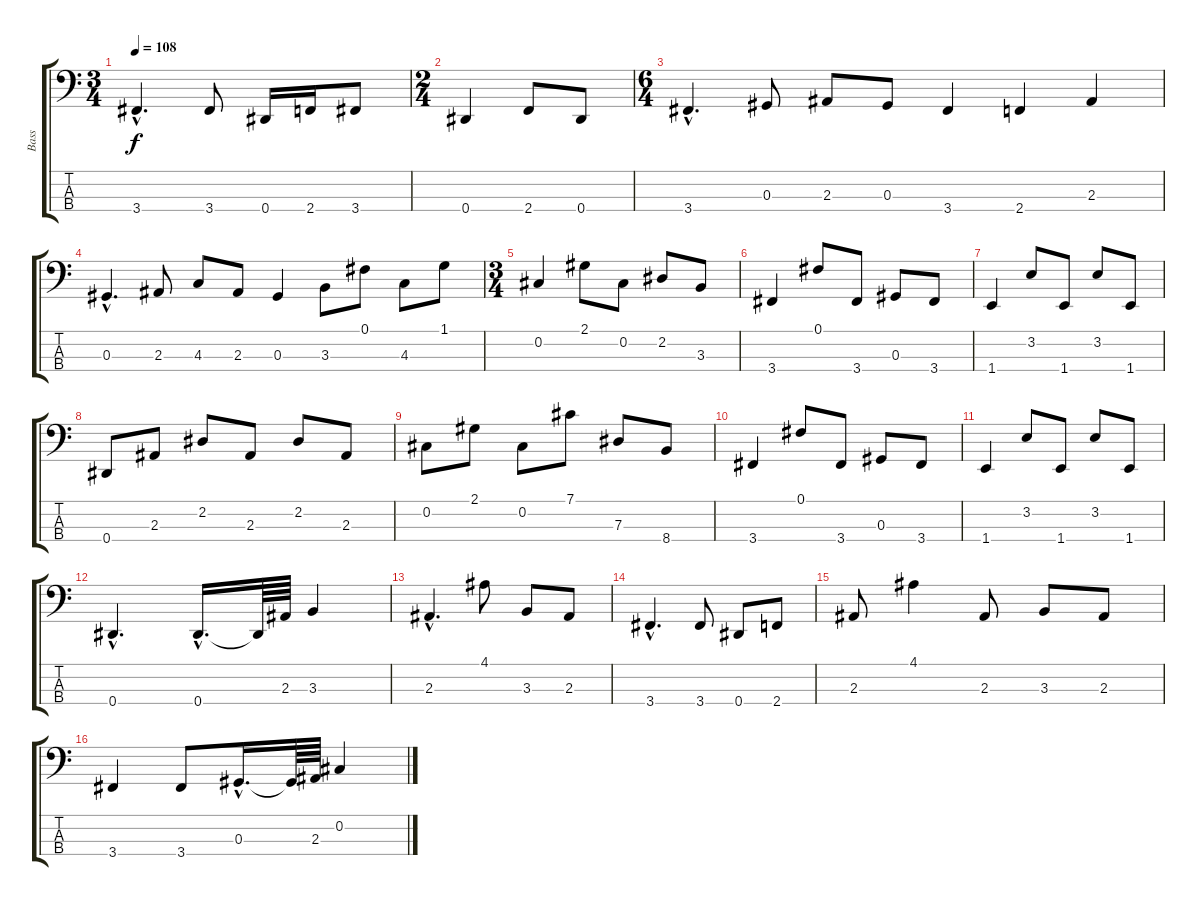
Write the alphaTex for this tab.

\track ("Bass" "Bass") {instrument acousticguitarnylon}
\staff {score tabs}
\tuning (Gb2 Db2 Ab1 Eb1) {hide}
\ts (3 4)
\tempo 108
\clef f4
\ks c
3.4{hac}.4{d dy f} 3.4.8 0.4.16 2.4.16 3.4.8 |
\ts (2 4)
0.4.4 2.4.8 0.4.8 |
\ts (6 4)
3.4{hac}.4{d} 0.3.8 2.3.8 0.3.8 3.4.4 2.4.4 2.3.4 |
0.3{hac}.4{d} 2.3.8 4.3.8 2.3.8 0.3.4 3.3.8 0.1.8 4.3.8 1.1.8 |
\ts (3 4)
0.2.4 2.1.8 0.2.8 2.2.8 3.3.8 |
3.4.4 0.1.8 3.4.8 0.3.8 3.4.8 |
1.4.4 3.2.8 1.4.8 3.2.8 1.4.8 |
0.4.8 2.3.8 2.2.8 2.3.8 2.2.8 2.3.8 |
0.2.8 2.1.8 0.2.8 7.1.8 7.3.8 8.4.8 |
3.4.4 0.1.8 3.4.8 0.3.8 3.4.8 |
1.4.4 3.2.8 1.4.8 3.2.8 1.4.8 |
0.4{hac}.4{d} 0.4{hac}.16{d} 0.4{t}.64 2.3.64 3.3.4 |
2.3{hac}.4{d} 4.1.8 3.3.8 2.3.8 |
3.4{hac}.4{d} 3.4.8 0.4.8 2.4.8 |
2.3.8 4.1.4 2.3.8 3.3.8 2.3.8 |
3.4.4 3.4.8 0.3{hac}.16{d} 0.3{t}.64 2.3.64 0.2.4
